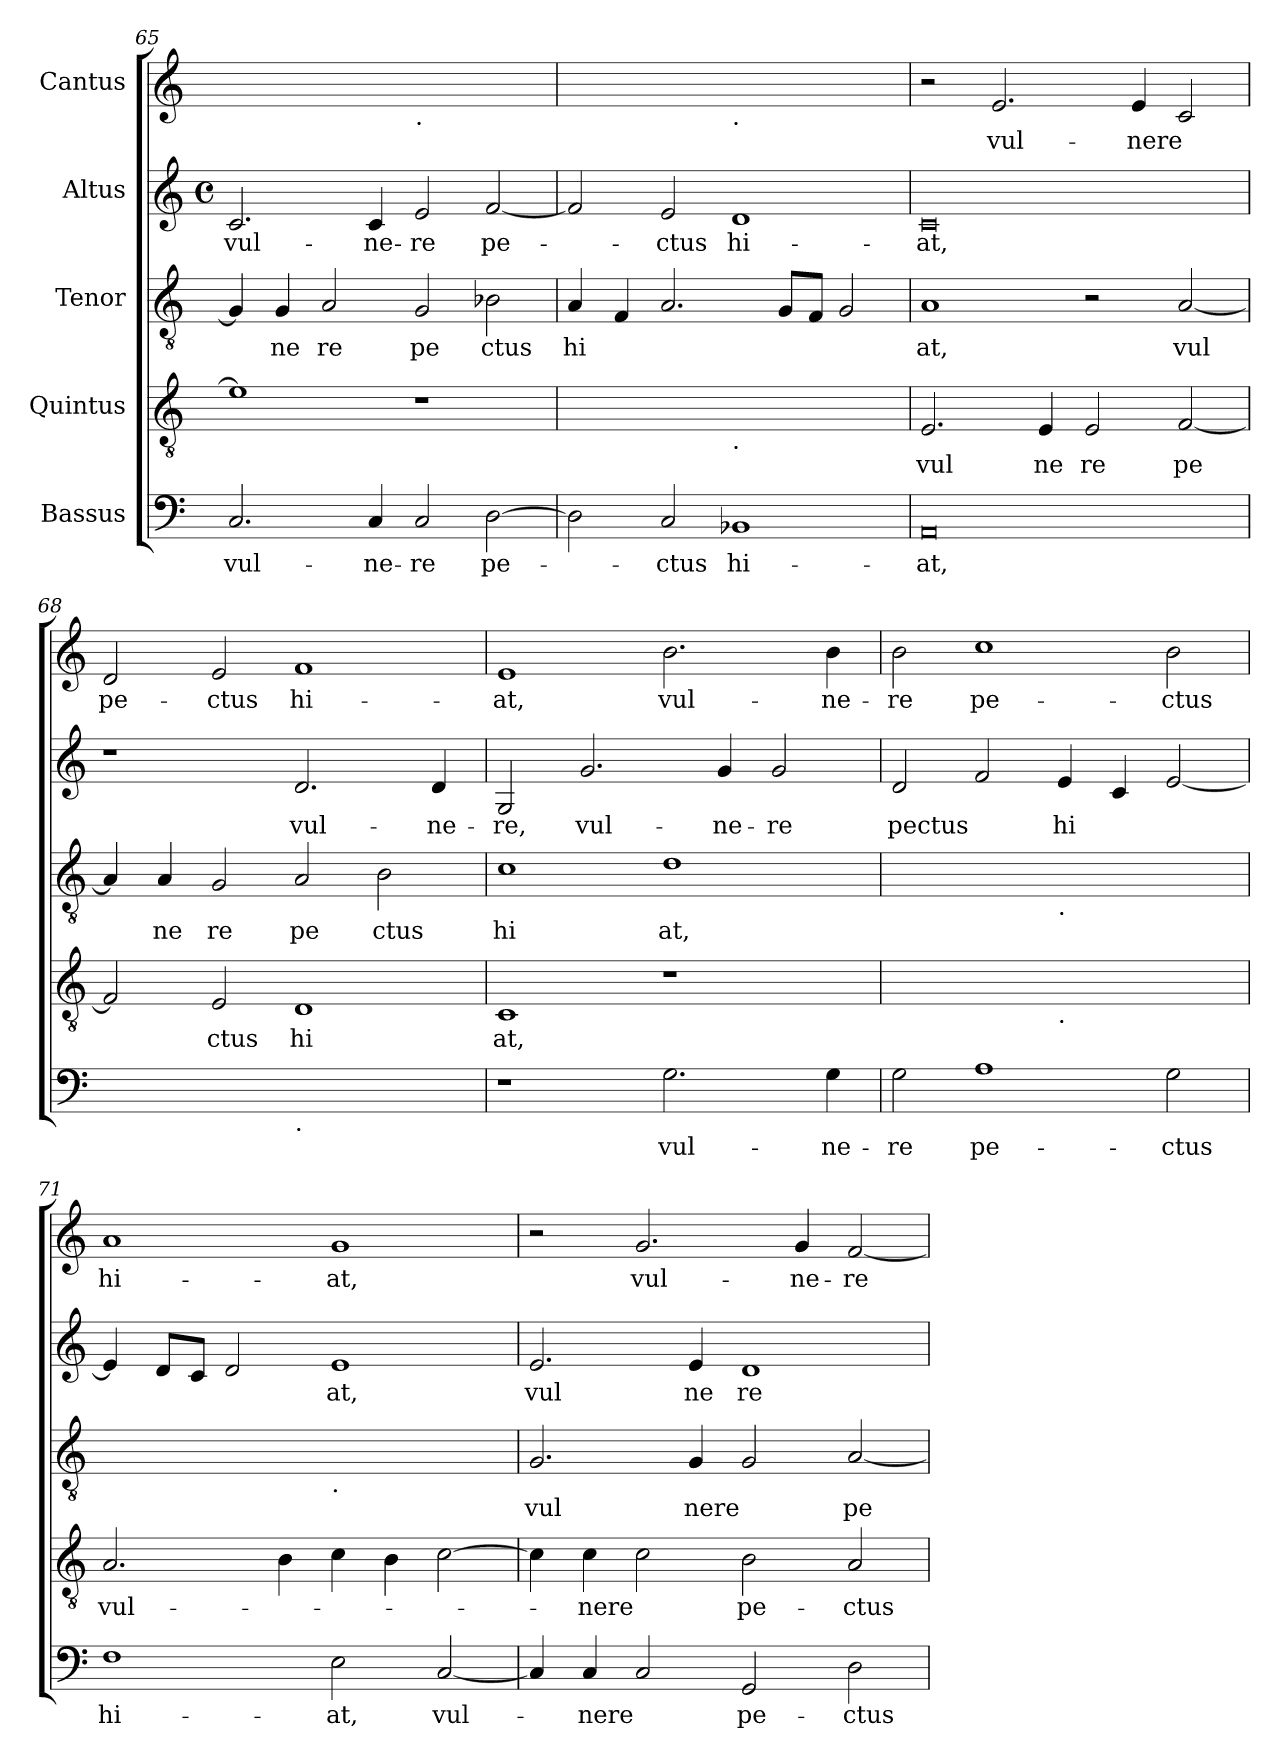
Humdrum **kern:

**kern	**text	**kern	**text	**kern	**text	**kern	**text	**kern	**text
*part5	*part5	*part4	*part4	*part3	*part3	*part2	*part2	*part1	*part1
*staff5	*staff5	*staff4	*staff4	*staff3	*staff3	*staff2	*staff2	*staff1	*staff1
*I"Bassus	*	*I"Quintus	*	*I"Tenor	*	*I"Altus	*	*I"Cantus	*
*clefF4	*	*clefGv2	*	*clefGv2	*	*clefG2	*	*clefG2	*
*k[]	*	*k[]	*	*k[]	*	*k[]	*	*k[]	*
*	*	*	*	*	*	*M4/4	*	*	*
*	*	*	*	*	*	*met(c)	*	*	*
=65	=65	=65	=65	=65	=65	=65	=65	=65	=65
!	!LO:LY:b	!	!	!	!	!	!LO:LY:b	!	!
2.C/	vul-	1e]	.	4G/]	.	2.c/	vul-	1ryy	.
!	!	!	!	!	!LO:LY:b	!	!	!	!
.	.	.	.	4G/	ne	.	.	.	.
!	!	!	!	!	!LO:LY:b	!	!	!	!
.	.	.	.	2A/	re	.	.	.	.
!	!LO:LY:b	!	!	!	!	!	!LO:LY:b	!	!
4C/	-ne-	.	.	.	.	4c/	-ne-	.	.
!	!	!	!	!	!	!	!	!LO:TX:b:t=.	!
!	!LO:LY:b	!	!	!	!LO:LY:b	!	!LO:LY:b	!	!
2C/	-re	1r	.	2G/	pe	2e/	-re	1ryy	.
!	!LO:LY:b	!	!	!	!LO:LY:b	!	!LO:LY:b	!	!
[>2D\	pe-	.	.	2B-X\	ctus	[<2f/	pe-	.	.
=66	=66	=66	=66	=66	=66	=66	=66	=66	=66
!	!	!	!	!	!LO:LY:b	!	!	!	!
2D\]	.	1ryy	.	4A/	hi	2f/]	.	1ryy	.
.	.	.	.	4F/	.	.	.	.	.
!	!LO:LY:b	!	!	!	!	!	!LO:LY:b	!	!
2C/	-ctus	.	.	2.A/	.	2e/	-ctus	.	.
!	!	!	!	!	!	!	!	!LO:TX:b:t=.	!
!	!	!LO:TX:b:t=.	!	!	!	!	!	!	!
!	!LO:LY:b	!	!	!	!	!	!LO:LY:b	!	!
1BB-X	hi-	1ryy	.	.	.	1d	hi-	1ryy	.
.	.	.	.	8G/L	.	.	.	.	.
.	.	.	.	8F/J	.	.	.	.	.
.	.	.	.	2G/	.	.	.	.	.
=67	=67	=67	=67	=67	=67	=67	=67	=67	=67
!	!LO:LY:b	!	!LO:LY:b	!	!LO:LY:b	!	!LO:LY:b	!	!
0AA	-at,	2.E/	vul	1A	at,	0c	-at,	2r	.
!	!	!	!	!	!	!	!	!	!LO:LY:b
.	.	.	.	.	.	.	.	2.e/	vul-
!	!	!	!LO:LY:b	!	!	!	!	!	!
.	.	4E/	ne	.	.	.	.	.	.
!	!	!	!LO:LY:b	!	!	!	!	!	!
.	.	2E/	re	2r	.	.	.	.	.
!	!	!	!	!	!	!	!	!	!LO:LY:b
.	.	.	.	.	.	.	.	4e/	-nere
!	!	!	!LO:LY:b	!	!LO:LY:b	!	!	!	!
.	.	[<2F/	pe	[<2A/	vul	.	.	2c/	.
=68	=68	=68	=68	=68	=68	=68	=68	=68	=68
!	!	!	!	!	!	!	!	!	!LO:LY:b
1ryy	.	2F/]	.	4A/]	.	1r	.	2d/	pe-
!	!	!	!	!	!LO:LY:b	!	!	!	!
.	.	.	.	4A/	ne	.	.	.	.
!	!	!	!LO:LY:b	!	!LO:LY:b	!	!	!	!LO:LY:b
.	.	2E/	ctus	2G/	re	.	.	2e/	-ctus
!LO:TX:b:t=.	!	!	!	!	!	!	!	!	!
!	!	!	!LO:LY:b	!	!LO:LY:b	!	!LO:LY:b	!	!LO:LY:b
1ryy	.	1D	hi	2A/	pe	2.d/	vul-	1f	hi-
!	!	!	!	!	!LO:LY:b	!	!	!	!
.	.	.	.	2B\	ctus	.	.	.	.
!	!	!	!	!	!	!	!LO:LY:b	!	!
.	.	.	.	.	.	4d/	-ne-	.	.
=69	=69	=69	=69	=69	=69	=69	=69	=69	=69
!	!	!	!LO:LY:b	!	!LO:LY:b	!	!LO:LY:b	!	!LO:LY:b
1r	.	1C	at,	1c	hi	2G/	-re,	1e	-at,
!	!	!	!	!	!	!	!LO:LY:b	!	!
.	.	.	.	.	.	2.g/	vul-	.	.
!	!LO:LY:b	!	!	!	!LO:LY:b	!	!	!	!LO:LY:b
2.G\	vul-	1r	.	1d	at,	.	.	2.b\	vul-
!	!	!	!	!	!	!	!LO:LY:b	!	!
.	.	.	.	.	.	4g/	-ne-	.	.
!	!	!	!	!	!	!	!LO:LY:b	!	!
.	.	.	.	.	.	2g/	-re	.	.
!	!LO:LY:b	!	!	!	!	!	!	!	!LO:LY:b
4G\	-ne-	.	.	.	.	.	.	4b\	-ne-
!!LO:LB:g=z
=70	=70	=70	=70	=70	=70	=70	=70	=70	=70
!	!LO:LY:b	!	!	!	!	!	!LO:LY:b	!	!LO:LY:b
2G\	-re	1ryy	.	1ryy	.	2d/	pectus	2b\	-re
!	!LO:LY:b	!	!	!	!	!	!	!	!LO:LY:b
1A	pe-	.	.	.	.	2f/	.	1cc	pe-
!	!	!	!	!LO:TX:b:t=.	!	!	!	!	!
!	!	!LO:TX:b:t=.	!	!	!	!	!	!	!
!	!	!	!	!	!	!	!LO:LY:b	!	!
.	.	1ryy	.	1ryy	.	4e/	hi	.	.
.	.	.	.	.	.	4c/	.	.	.
!	!LO:LY:b	!	!	!	!	!	!	!	!LO:LY:b
2G\	-ctus	.	.	.	.	[<2e/	.	2b\	-ctus
=71	=71	=71	=71	=71	=71	=71	=71	=71	=71
!	!LO:LY:b	!	!LO:LY:b	!	!	!	!	!	!LO:LY:b
1F	hi-	2.A/	vul-	1ryy	.	4e/]	.	1a	hi-
.	.	.	.	.	.	8d/L	.	.	.
.	.	.	.	.	.	8c/J	.	.	.
.	.	.	.	.	.	2d/	.	.	.
.	.	4B\	.	.	.	.	.	.	.
!	!	!	!	!LO:TX:b:t=.	!	!	!	!	!
!	!LO:LY:b	!	!	!	!	!	!LO:LY:b	!	!LO:LY:b
2E\	-at,	4c\	.	1ryy	.	1e	at,	1g	-at,
.	.	4B\	.	.	.	.	.	.	.
!	!LO:LY:b	!	!	!	!	!	!	!	!
[<2C/	vul-	[>2c\	.	.	.	.	.	.	.
=72	=72	=72	=72	=72	=72	=72	=72	=72	=72
!	!	!	!	!	!LO:LY:b	!	!LO:LY:b	!	!
4C/]	.	4c\]	.	2.G/	vul	2.e/	vul	2r	.
!	!LO:LY:b	!	!LO:LY:b	!	!	!	!	!	!
4C/	-nere	4c\	-nere	.	.	.	.	.	.
!	!	!	!	!	!	!	!	!	!LO:LY:b
2C/	.	2c\	.	.	.	.	.	2.g/	vul-
!	!	!	!	!	!LO:LY:b	!	!LO:LY:b	!	!
.	.	.	.	4G/	nere	4e/	ne	.	.
!	!LO:LY:b	!	!LO:LY:b	!	!	!	!LO:LY:b	!	!
2GG/	pe-	2B\	pe-	2G/	.	1d	re	.	.
!	!	!	!	!	!	!	!	!	!LO:LY:b
.	.	.	.	.	.	.	.	4g/	-ne-
!	!LO:LY:b	!	!LO:LY:b	!	!LO:LY:b	!	!	!	!LO:LY:b
2D\	-ctus	2A/	-ctus	[<2A/	pe	.	.	[<2f/	-re
=	=	=	=	=	=	=	=	=	=
*-	*-	*-	*-	*-	*-	*-	*-	*-	*-
